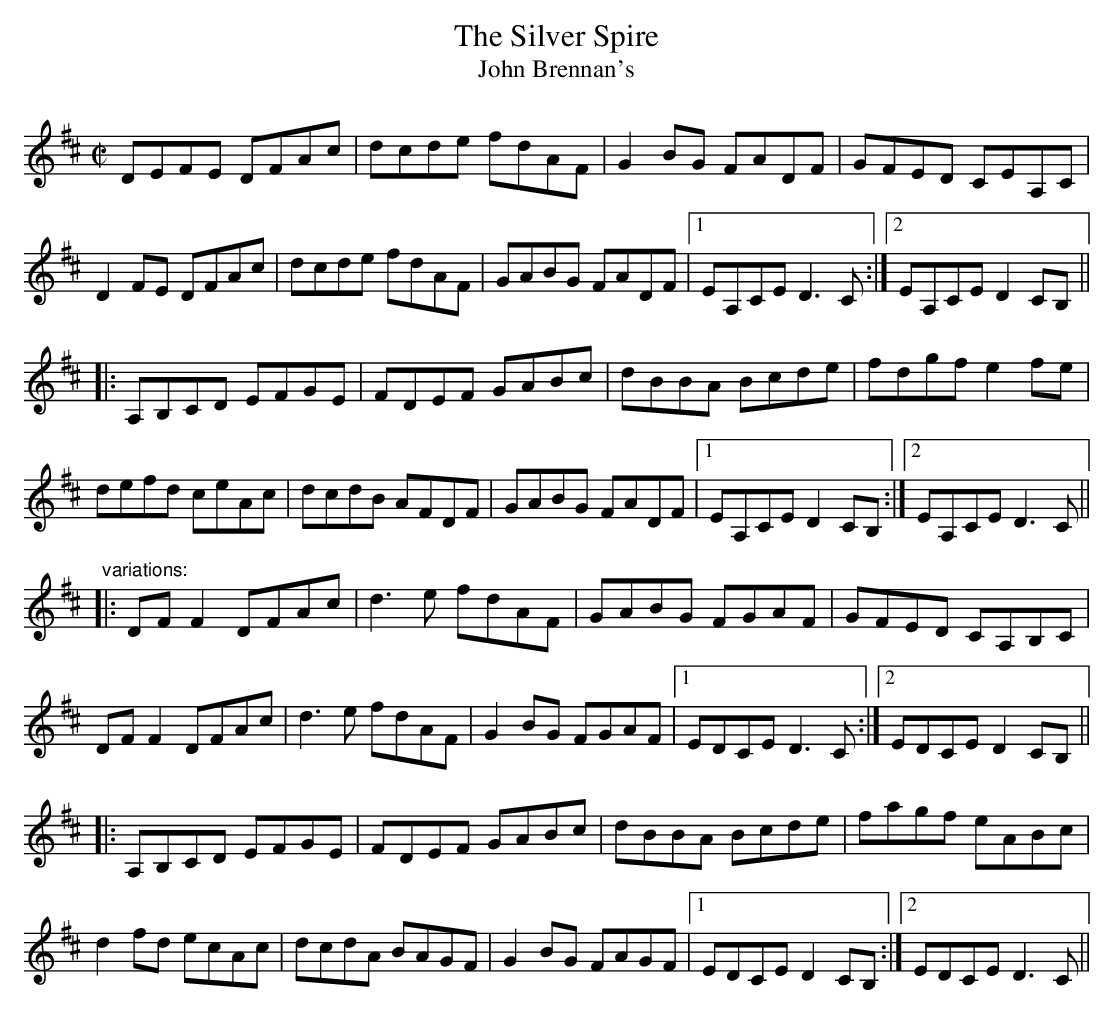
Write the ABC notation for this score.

X:1
T:Silver Spire, The
T:John Brennan's
M:C|
K:D
DEFE DFAc|dcde fdAF|G2BG FADF|GFED CEA,C|
D2FE DFAc|dcde fdAF|GABG FADF|1 EA,CE D3C:|2 EA,CE D2CB,||
|:A,B,CD EFGE|FDEF GABc|dBBA Bcde|fdgf e2fe|
defd ceAc|dcdB AFDF|GABG FADF|1 EA,CE D2CB,:|2 EA,CE D3C||
"variations:"
|:DFF2 DFAc|d3e fdAF|GABG FGAF|GFED CA,B,C|
DFF2 DFAc|d3e fdAF|G2BG FGAF|1 EDCE D3C:|2 EDCE D2CB,||
|:A,B,CD EFGE|FDEF GABc|dBBA Bcde|fagf eABc|
d2fd ecAc|dcdA BAGF|G2BG FAGF|1 EDCE D2CB,:|2 EDCE D3C||
